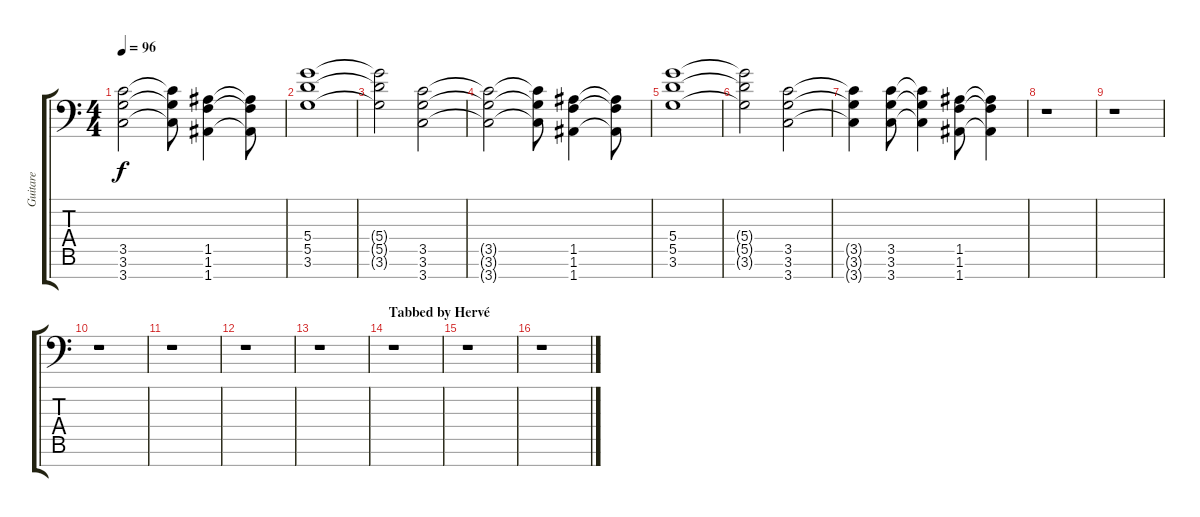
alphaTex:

\track ("Guitare" "Guitare") {instrument distortionguitar}
\staff {score tabs}
\tuning (E4 B3 G3 D3 A2 E2 A1) {hide}
\ts (4 4)
\tempo 96
\clef f4
\ks c
(3.5{t} 3.6{t} 3.7{t}).2{dy f} (3.5{t} 3.6{t} 3.7{t}).8 (1.5 1.6 1.7).4 (1.5{t} 1.6{t} 1.7{t}).8 |
(5.4 5.5 3.6).1 |
(5.4{t} 5.5{t} 3.6{t}).2 (3.5 3.6 3.7).2 |
(3.5{t} 3.6{t} 3.7{t}).2 (3.5{t} 3.6{t} 3.7{t}).8 (1.5 1.6 1.7).4 (1.5{t} 1.6{t} 1.7{t}).8 |
(5.4 5.5 3.6).1 |
(5.4{t} 5.5{t} 3.6{t}).2 (3.5 3.6 3.7).2 |
(3.5{t} 3.6{t} 3.7{t}).4 (3.5 3.6 3.7).8 (3.5{t} 3.6{t} 3.7{t}).4 (1.5 1.6 1.7).8 (1.5{t} 1.6{t} 1.7{t}).4 |
r.1 |
r.1 |
r.1 |
r.1 |
r.1 |
r.1 |
\section ("" "Tabbed by Hervé")
r.1 |
r.1 |
r.1
